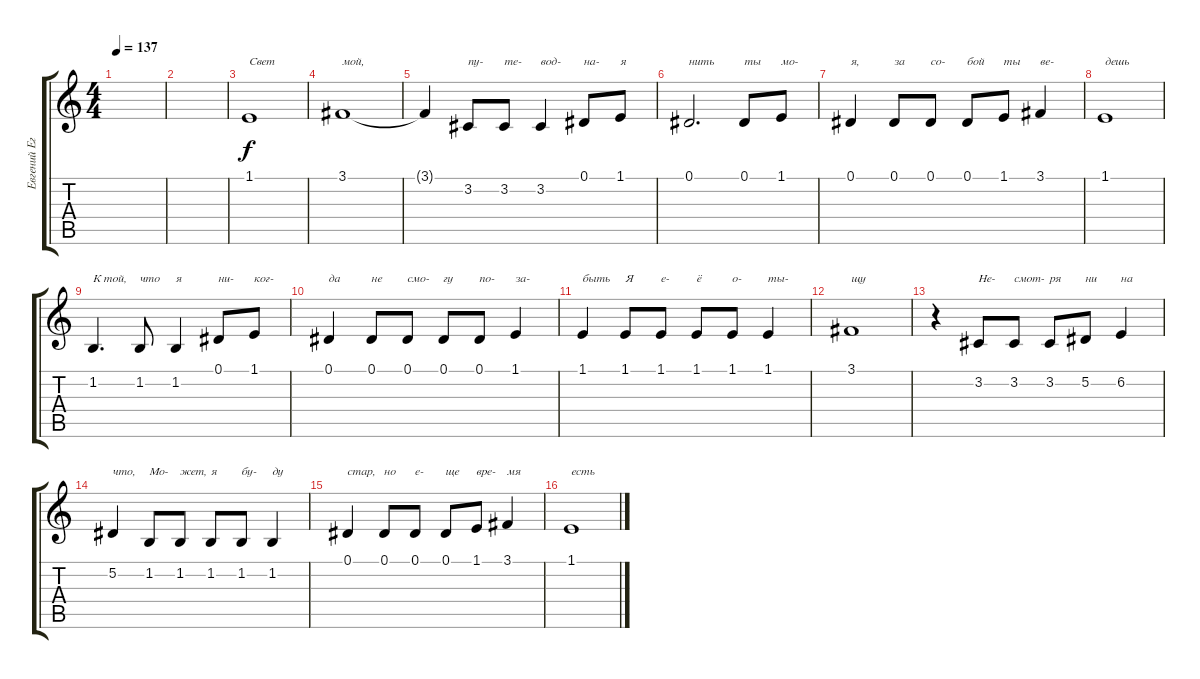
\track ("Евгений Егоров" "Евгений Ег") {instrument bassoon}
\staff {score tabs}
\tuning (Eb4 Bb3 Gb3 Db3 Ab2 Eb2) {hide}
\ts (4 4)
\tempo 137
\clef g2
\ks c
|
|
1.1.1{txt "Свет"} |
3.1.1{txt "мой,"} |
3.1{t}.4 3.2.8{txt "пу-"} 3.2.8{txt "те-"} 3.2.4{txt "вод-"} 0.1.8{txt "на-"} 1.1.8{txt "я"} |
0.1.2{d txt "нить"} 0.1.8{txt "ты "} 1.1.8{txt "мо-"} |
0.1.4{txt "я,"} 0.1.8{txt "за"} 0.1.8{txt "со-"} 0.1.8{txt "бой"} 1.1.8{txt "ты"} 3.1.4{txt "ве-"} |
1.1.1{txt "дешь"} |
1.2.4{d txt "К той,"} 1.2.8{txt "что"} 1.2.4{txt "я"} 0.1.8{txt "ни-"} 1.1.8{txt "ког-"} |
0.1.4{txt "да"} 0.1.8{txt "не"} 0.1.8{txt "смо-"} 0.1.8{txt "гу"} 0.1.8{txt "по-"} 1.1.4{txt "за-"} |
1.1.4{txt "быть"} 1.1.8{txt "Я"} 1.1.8{txt "е-"} 1.1.8{txt "ё"} 1.1.8{txt "о-"} 1.1.4{txt "ты-"} |
3.1.1{txt "щу"} |
r.4 3.2.8{txt "Не-"} 3.2.8{txt "смот-"} 3.2.8{txt "ря"} 5.2.8{txt "ни"} 6.2.4{txt "на"} |
5.2.4{txt "что,"} 1.2.8{txt "Мо-"} 1.2.8{txt "жет,"} 1.2.8{txt "я"} 1.2.8{txt "бу-"} 1.2.4{txt "ду"} |
0.1.4{txt "стар,"} 0.1.8{txt "но"} 0.1.8{txt "е-"} 0.1.8{txt "ще"} 1.1.8{txt "вре-"} 3.1.4{txt "мя"} |
1.1.1{txt "есть"}
